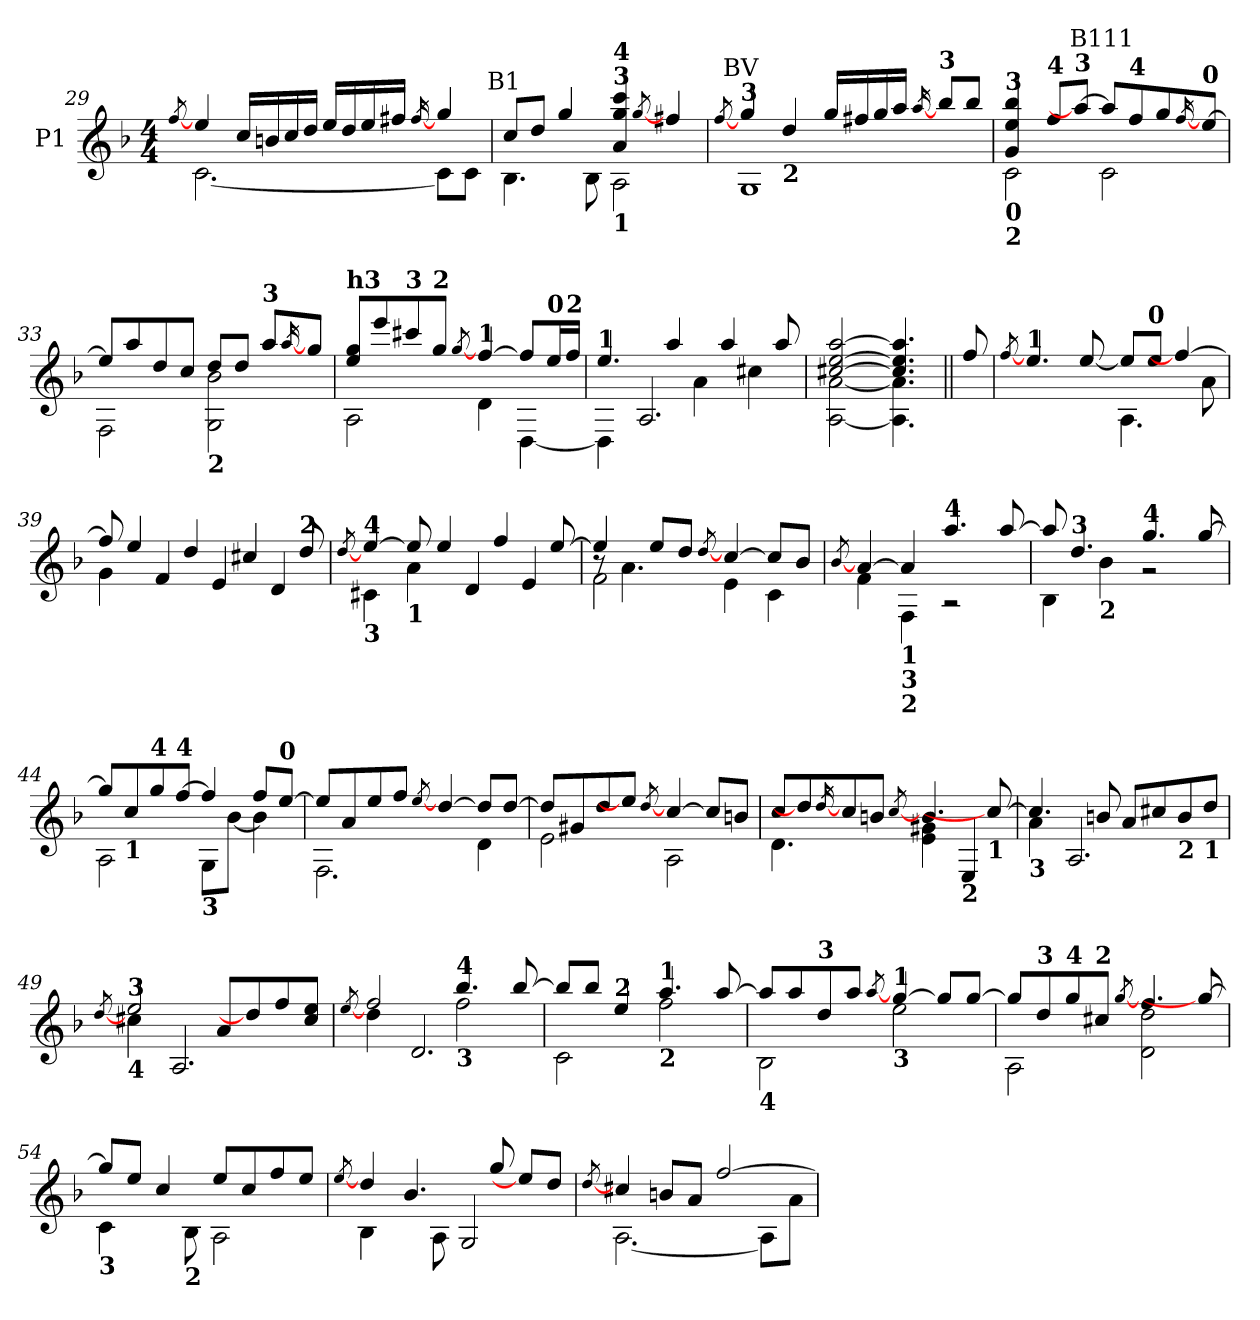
**kern
*part1
*staff1
*I"P1
!!LO:LB:g=z
*clefG2
*ITrd7c12
*k[b-]
*d:
*M4/4
=29
[8qfi/
*^
4ei/	[2.Ci\
16ci/LL	.
16Bni/	.
16ci/	.
16di/JJ	.
16ei/LL	.
16di/	.
16ei/	.
16f#Xi/JJ	.
[16qf#i/	.
4gi/	8Ci\L]
.	8Ci\J
=30	=30
!LO:TX:a:cj:t=B1	!
8ci/L	4.BB-i\
8di/J	.
4gi/	.
.	8BB-i\
!LO:TX:b:B:t=1	!
!LO:TX:B:t=3	!
!LO:TX:a:B:t=4	!
4Ai/ 4gi 4cci	2AAi\
[8qgi/	.
4f#Xi/	.
=31	=31
[8qfi/	.
!LO:TX:a:B:t=3	!
!LO:TX:a:cj:t=BV	!
4gi/]	1GGi
!LO:TX:b:B:t=2	!
4di/	.
16gi/LL	.
16f#Xi/	.
16gi/	.
16ai/JJ	.
[16qai/	.
!LO:TX:a:B:t=3	!
8b-i/L	.
8b-i/J	.
=32	=32
!LO:TX:b:B:t=0	!
!LO:TX:b:B:t=2	!
!LO:TX:a:B:t=3	!
4Gi/ 4ei 4b-i	2Ci\
!LO:TX:a:B:t=4	!
8fi/L	.
!LO:TX:a:B:t=3	!
8ai/J_	.
!LO:TX:a:cj:t=B111	!
8ai/L]	2Ci\
!LO:TX:a:B:t=4	!
8fi/	.
8gi/	.
[16qfi/	.
!LO:TX:a:B:t=0	!
[8ei/J	.
!!LO:LB:g=z	!!
=33	=33
8ei/L]	2FFi\
8ai/	.
8di/	.
8ci/J	.
!LO:TX:b:B:t=2	!
8di/L	2GGi\ 2B-i
8di/J	.
!LO:TX:a:B:t=3	!
8ai/L	.
[16qai/	.
8gi/J	.
=34	=34
!LO:TX:a:B:t=h3	!
8ei/ 8giL	2AAi\
8eei/	.
!LO:TX:a:B:t=3	!
8cc#Xi/	.
!LO:TX:a:B:t=2	!
8gi/J	.
[8qgi/	.
!LO:TX:a:B:t=1	!
[4fi/	4Di\
8fi/L]	[4DDi\
!LO:TX:a:B:t=0	!
16ei/L	.
!LO:TX:a:B:t=2	!
16fi/JJ	.
=35	=35
*	*^
!LO:TX:a:B:t=1	!	!
4.ei/	4DDi\]	4ryy
.	4ryy	2.AAi/
4ai/	.	.
.	4Ai\	.
4ai/	.	.
.	4c#Xi\	.
8ai/	.	.
*	*v	*v
=36	=36
[2c#Xi/ [2ei [2ai	[2AAi\ [2Ai
4.c#i/] 4.ei] 4.ai]	4.AAi\] 4.Ai]
!!LO:PB:g=z	!!
=37||	=37||
!LO:TX:a:B:t=2	!
*v	*v
8fi/
=38
[8qfi/
*^
!LO:TX:a:B:t=1	!
4.ei/	2ryy
[8ei/	.
8ei/L]	4.AAi\
!LO:TX:a:B:t=0	!
8ei/J	.
4fi/_	.
.	8Ai\
=39	=39
8fi/]	4Gi\
4ei/	.
.	4Fi/
4di/	.
.	4Ei/
4c#Xi/	.
.	4Di/
!LO:TX:a:B:t=2	!
8di/	.
=40	=40
[8qdi/	.
!LO:TX:a:B:t=4	!
!LO:TX:b:B:t=3	!
[4ei/	4C#Xi\
!LO:TX:b:B:t=1	!
8ei/]	4Ai\
4ei/	.
.	4Di/
4fi/	.
.	4Ei/
[8ei/	.
=41	=41
*	*^
4ei/]	8r	2Fi\
.	4.Ai\	.
8ei/L	.	.
8di/J	.	.
[8qdi/	.	.
[4ci/	2ryy	4Ei\
8ci/L]	.	4Ci\
8B-i/J	.	.
*v	*v	*v
!!LO:LB:g=z
=42
[8qB-i/
*^
[4Ai/	4Fi\
!LO:TX:b:B:t=1	!
!LO:TX:b:B:t=3	!
!LO:TX:b:B:t=2	!
4Ai/]	4FFi\
!LO:TX:a:B:t=4	!
4.ai/	2r
[8ai/	.
=43	=43
8ai/]	4BB-i\
!LO:TX:a:B:t=3	!
4.di/	.
!	!LO:TX:b:B:t=2
.	4B-i\
!LO:TX:a:B:t=4	!
4.gi/	2r
[8gi/	.
=44	=44
8gi/L]	2AAi\
!LO:TX:b:B:t=1	!
8ci/	.
!LO:TX:a:B:t=4	!
8gi/	.
!LO:TX:a:B:t=4	!
[8fi/J	.
!LO:TX:b:B:t=3	!
4fi/]	8GGi\L
.	[8B-i\J
8fi/L	4B-i\]
!LO:TX:a:B:t=0	!
[8ei/J	.
=45	=45
8ei/L]	2.FFi\
8Ai/	.
8ei/	.
8fi/J	.
[8qei/	.
[4di/	.
8di/L]	4Di\
[8di/J	.
=46	=46
8di/L]	2Ei\
8G#Xi/	.
8di/	.
8ei/J]	.
[8qdi/	.
[4ci/	2AAi\
8ci/L]	.
8Bni/J	.
!!LO:LB:g=z	!!
=47	=47
8ci/L	4.Di\
8di/]	.
[16qdi/	.
8ci/	.
8Bni/J	8ryy
[8qci/	.
4.Bi/	4Ei\ 4G#Xi
!	!LO:TX:b:B:t=2
.	4EEi/
!LO:TX:b:B:t=1	!
8ci/_	.
=48	=48
!LO:TX:b:B:t=3	!
4.ci/]	4Ai\
.	2.AAi/
8Bni/	.
8Ai/L	.
8c#Xi/	.
!LO:TX:b:B:t=2	!
8Bi/	.
!LO:TX:b:B:t=1	!
8di/J	.
=49	=49
[8qdi/	.
!LO:TX:a:B:t=3	!
!LO:TX:b:B:t=4	!
2ei/	4c#Xi\
.	2.AAi/
8Ai/L	.
8di/]	.
8fi/	.
8c#i/ 8eiJ	.
*v	*v
=50
[8qei/
*^
*	*^
2fi/	4di\	4ryy
.	4ryy	2.Di/
!LO:TX:a:B:t=4	!	!
!LO:TX:b:B:t=3	!	!
4.b-i/	2fi\	.
[8b-i/	.	.
=51	=51	=51
*	*	*^
8b-i/L]	2Ci\	4ryy	2ryy
8b-i/J	.	.	.
!LO:TX:a:B:t=2	!	!	!
4ei/	.	4ryy	.
!LO:TX:a:B:t=1	!	!	!
!LO:TX:b:B:t=2	!	!	!
4.ai/	2fi\	2ryy	2ryy
[8ai/	.	.	.
*	*v	*v	*v
!!LO:LB:g=z
=52	=52
!LO:TX:b:B:t=4	!
8ai/L]	2BB-i\
8ai/	.
!LO:TX:a:B:t=3	!
8di/	.
8ai/J	.
[8qai/	.
!LO:TX:a:B:t=1	!
!LO:TX:b:B:t=3	!
[4gi/	2ei\
8gi/L]	.
[8gi/J	.
=53	=53
8gi/L]	2AAi\
!LO:TX:a:B:t=3	!
8di/	.
!LO:TX:a:B:t=4	!
8gi/	.
!LO:TX:a:B:t=2	!
8c#Xi/J	.
[8qgi/	.
4.fi/	2Di\ 2di
8gi/_	.
=54	=54
!LO:TX:b:B:t=3	!
8gi/L]	4Ci\
8ei/J	.
4ci/	8ryy
!	!LO:TX:b:B:t=2
.	8BB-i\
8ei/L	2AAi\
8ci/	.
8fi/	.
8ei/J	.
=55	=55
[8qei/	.
4di/	4BB-i\
4.B-i/	8ryy
.	8AAi\
.	2GGi/
8gi/	.
8ei/L]	.
8di/J	.
!!LO:LB:g=z	!!
=56	=56
[8qdi/	.
4c#Xi/	[2.AAi\
8Bni/L	.
8Ai/J	.
[2fi/	.
.	8AAi\L]
.	8Ai\J
*v	*v
=
*-
